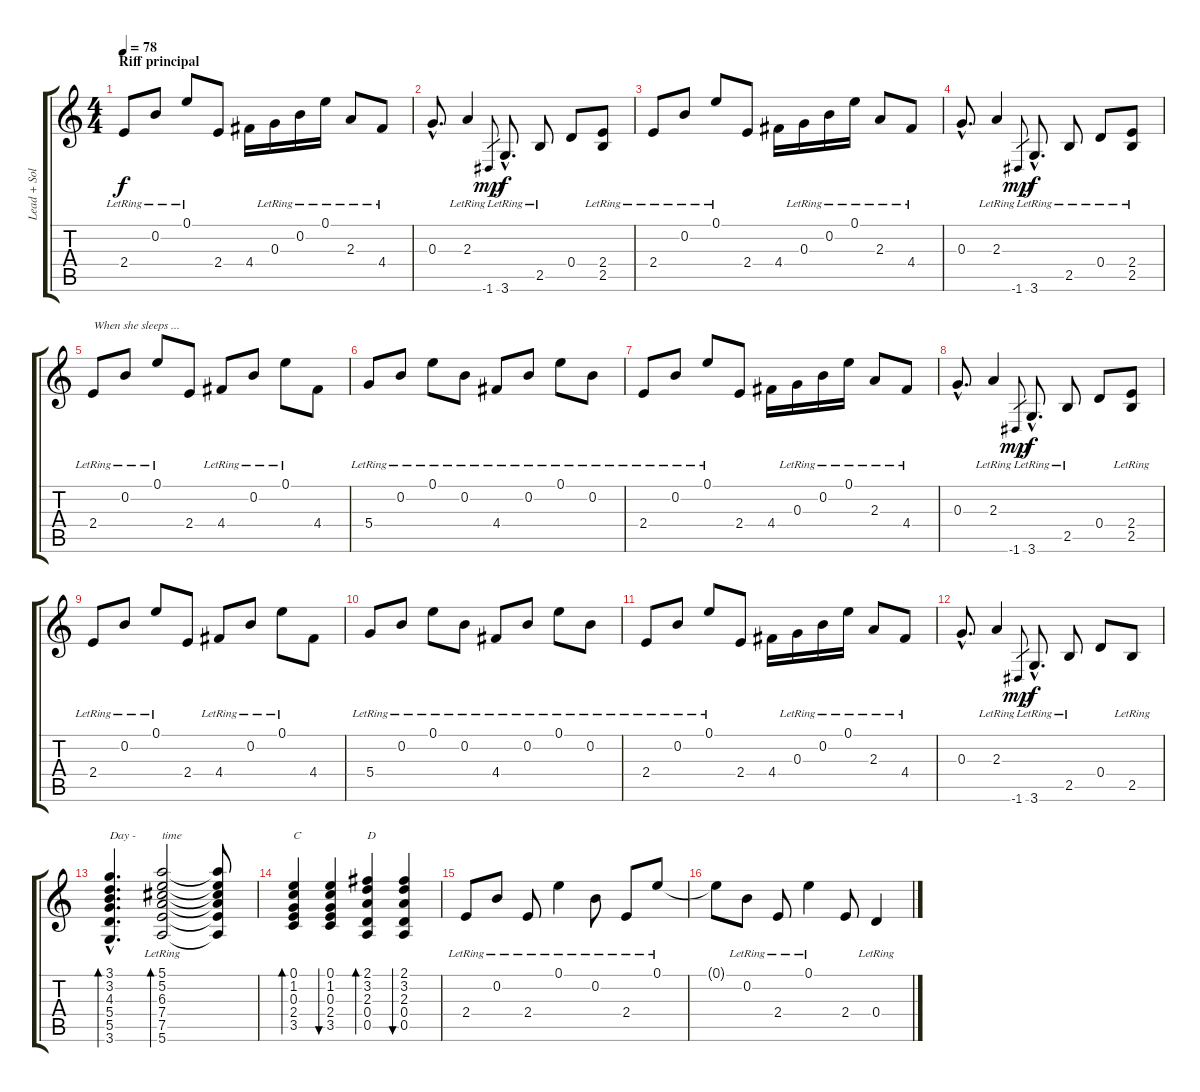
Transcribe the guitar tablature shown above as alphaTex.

\track ("Lead + Solo" "Lead + Sol") {instrument electricguitarclean}
\staff {score tabs}
\tuning (E4 B3 G3 D3 A2 E2) {hide}
\ts (4 4)
\section ("" "Riff principal")
\tempo 78
\clef g2
\ks c
2.4{lr}.8{dy f instrument electricguitarclean} 0.2{lr}.8 0.1{lr}.8 2.4.8 4.4.16 0.3{lr}.16 0.2{lr}.16 0.1{lr}.16 2.3{lr}.8 4.4{lr}.8 |
0.3{hac}.8{d} 2.3{lr}.4 -1.6.8{gr dy mp} 3.6{hac lr}.8{d dy f} 2.5{lr}.8 0.4.8 (2.4{lr} 2.5{lr}).8 |
2.4{lr}.8 0.2{lr}.8 0.1{lr}.8 2.4.8 4.4.16 0.3{lr}.16 0.2{lr}.16 0.1{lr}.16 2.3{lr}.8 4.4{lr}.8 |
0.3{hac}.8{d} 2.3{lr}.4 -1.6.8{gr dy mp} 3.6{hac lr}.8{d dy f} 2.5{lr}.8 0.4{lr}.8 (2.4{lr} 2.5{lr}).8 |
2.4{lr}.8{txt "When she sleeps ..."} 0.2{lr}.8 0.1{lr}.8 2.4.8 4.4{lr}.8 0.2{lr}.8 0.1{lr}.8 4.4.8 |
5.4{lr}.8 0.2{lr}.8 0.1{lr}.8 0.2{lr}.8 4.4{lr}.8 0.2{lr}.8 0.1{lr}.8 0.2{lr}.8 |
2.4{lr}.8 0.2{lr}.8 0.1{lr}.8 2.4.8 4.4.16 0.3{lr}.16 0.2{lr}.16 0.1{lr}.16 2.3{lr}.8 4.4{lr}.8 |
0.3{hac}.8{d} 2.3{lr}.4 -1.6.8{gr dy mp} 3.6{hac lr}.8{d dy f} 2.5{lr}.8 0.4.8 (2.4{lr} 2.5{lr}).8 |
2.4{lr}.8 0.2{lr}.8 0.1{lr}.8 2.4.8 4.4{lr}.8 0.2{lr}.8 0.1{lr}.8 4.4.8 |
5.4{lr}.8 0.2{lr}.8 0.1{lr}.8 0.2{lr}.8 4.4{lr}.8 0.2{lr}.8 0.1{lr}.8 0.2{lr}.8 |
2.4{lr}.8 0.2{lr}.8 0.1{lr}.8 2.4.8 4.4.16 0.3{lr}.16 0.2{lr}.16 0.1{lr}.16 2.3{lr}.8 4.4{lr}.8 |
0.3{hac}.8{d} 2.3{lr}.4 -1.6.8{gr dy mp} 3.6{hac lr}.8{d dy f} 2.5{lr}.8 0.4.8 2.5{lr}.8 |
(3.1{hac} 3.2{hac} 4.3{hac} 5.4{hac} 5.5{hac} 3.6{hac}).4{d bd 120 txt "Day -"} (5.1 5.2 6.3 7.4 7.5 5.6{lr}).2{bd 120 txt "time"} (5.1{t} 5.2{t} 6.3{t} 7.4{t} 7.5{t} 5.6{t}).8 |
(0.1 1.2 0.3 2.4 3.5).4{bd 120 txt "C"} (0.1 1.2 0.3 2.4 3.5).4{bu 120} (2.1 3.2 2.3 0.4 0.5).4{bd 120 txt "D"} (2.1 3.2 2.3 0.4 0.5).4{bu 120} |
2.4{lr}.8 0.2{lr}.8 2.4{lr}.8 0.1{lr}.4 0.2{lr}.8 2.4{lr}.8 0.1{lr}.8 |
0.1{t}.8 0.2{lr}.8 2.4{lr}.8 0.1{lr}.4 2.4.8 0.4{lr}.4
